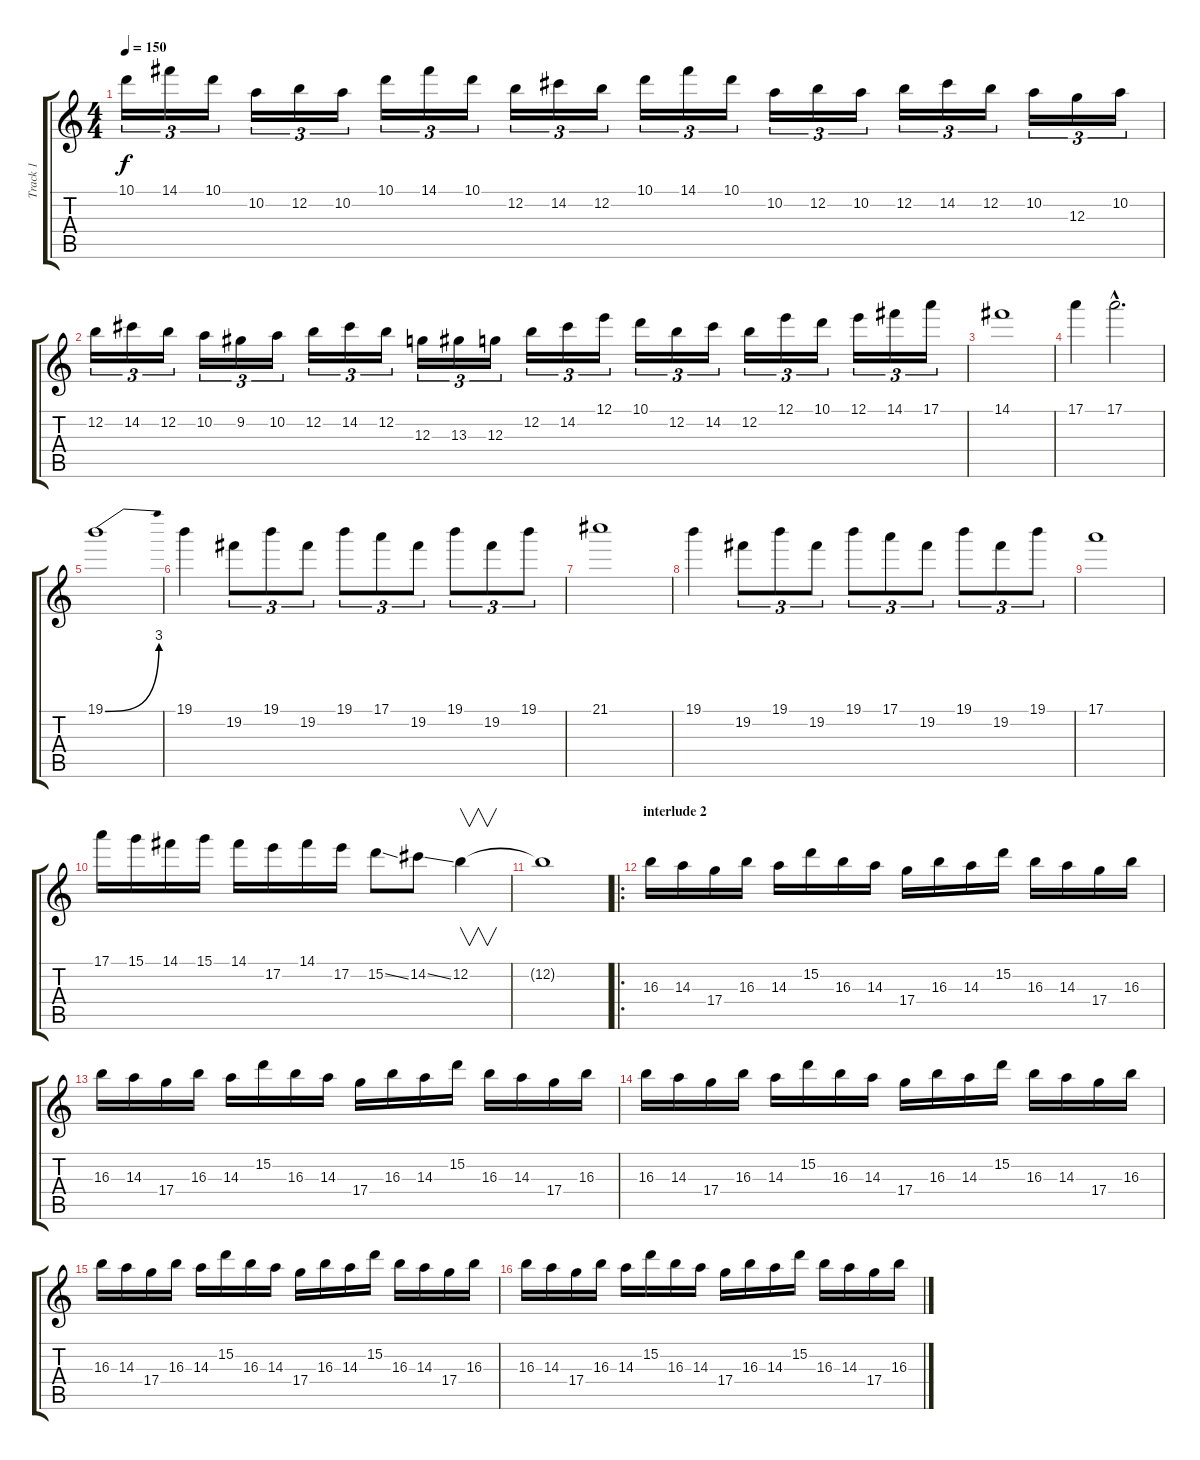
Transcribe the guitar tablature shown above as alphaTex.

\track ("Track 1" "Track 1") {instrument distortionguitar}
\staff {score tabs}
\tuning (E4 B3 G3 D3 A2 E2) {hide}
\ts (4 4)
\tempo 150
\clef g2
\ks c
10.1.16{tu (3 2) dy f} 14.1.16{tu (3 2)} 10.1.16{tu (3 2)} 10.2.16{tu (3 2)} 12.2.16{tu (3 2)} 10.2.16{tu (3 2)} 10.1.16{tu (3 2)} 14.1.16{tu (3 2)} 10.1.16{tu (3 2)} 12.2.16{tu (3 2)} 14.2.16{tu (3 2)} 12.2.16{tu (3 2)} 10.1.16{tu (3 2)} 14.1.16{tu (3 2)} 10.1.16{tu (3 2)} 10.2.16{tu (3 2)} 12.2.16{tu (3 2)} 10.2.16{tu (3 2)} 12.2.16{tu (3 2)} 14.2.16{tu (3 2)} 12.2.16{tu (3 2)} 10.2.16{tu (3 2)} 12.3.16{tu (3 2)} 10.2.16{tu (3 2)} |
12.2.16{tu (3 2)} 14.2.16{tu (3 2)} 12.2.16{tu (3 2)} 10.2.16{tu (3 2)} 9.2.16{tu (3 2)} 10.2.16{tu (3 2)} 12.2.16{tu (3 2)} 14.2.16{tu (3 2)} 12.2.16{tu (3 2)} 12.3.16{tu (3 2)} 13.3.16{tu (3 2)} 12.3.16{tu (3 2)} 12.2.16{tu (3 2)} 14.2.16{tu (3 2)} 12.1.16{tu (3 2)} 10.1.16{tu (3 2)} 12.2.16{tu (3 2)} 14.2.16{tu (3 2)} 12.2.16{tu (3 2)} 12.1.16{tu (3 2)} 10.1.16{tu (3 2)} 12.1.16{tu (3 2)} 14.1.16{tu (3 2)} 17.1.16{tu (3 2)} |
14.1.1 |
17.1.4 17.1{hac}.2{d} |
19.1{be (bend 0 0 60 12)}.1 |
19.1.4 19.2.8{tu (3 2)} 19.1.8{tu (3 2)} 19.2.8{tu (3 2)} 19.1.8{tu (3 2)} 17.1.8{tu (3 2)} 19.2.8{tu (3 2)} 19.1.8{tu (3 2)} 19.2.8{tu (3 2)} 19.1.8{tu (3 2)} |
21.1.1 |
19.1.4 19.2.8{tu (3 2)} 19.1.8{tu (3 2)} 19.2.8{tu (3 2)} 19.1.8{tu (3 2)} 17.1.8{tu (3 2)} 19.2.8{tu (3 2)} 19.1.8{tu (3 2)} 19.2.8{tu (3 2)} 19.1.8{tu (3 2)} |
17.1.1 |
17.1.16 15.1.16 14.1.16 15.1.16 14.1.16 17.2.16 14.1.16 17.2.16 15.2{ss}.8 14.2{ss}.8 12.2.4{v} |
12.2{t}.1 |
\ro
\section ("" "interlude 2")
16.3.16 14.3.16 17.4.16 16.3.16 14.3.16 15.2.16 16.3.16 14.3.16 17.4.16 16.3.16 14.3.16 15.2.16 16.3.16 14.3.16 17.4.16 16.3.16 |
16.3.16 14.3.16 17.4.16 16.3.16 14.3.16 15.2.16 16.3.16 14.3.16 17.4.16 16.3.16 14.3.16 15.2.16 16.3.16 14.3.16 17.4.16 16.3.16 |
16.3.16 14.3.16 17.4.16 16.3.16 14.3.16 15.2.16 16.3.16 14.3.16 17.4.16 16.3.16 14.3.16 15.2.16 16.3.16 14.3.16 17.4.16 16.3.16 |
16.3.16 14.3.16 17.4.16 16.3.16 14.3.16 15.2.16 16.3.16 14.3.16 17.4.16 16.3.16 14.3.16 15.2.16 16.3.16 14.3.16 17.4.16 16.3.16 |
16.3.16 14.3.16 17.4.16 16.3.16 14.3.16 15.2.16 16.3.16 14.3.16 17.4.16 16.3.16 14.3.16 15.2.16 16.3.16 14.3.16 17.4.16 16.3.16
